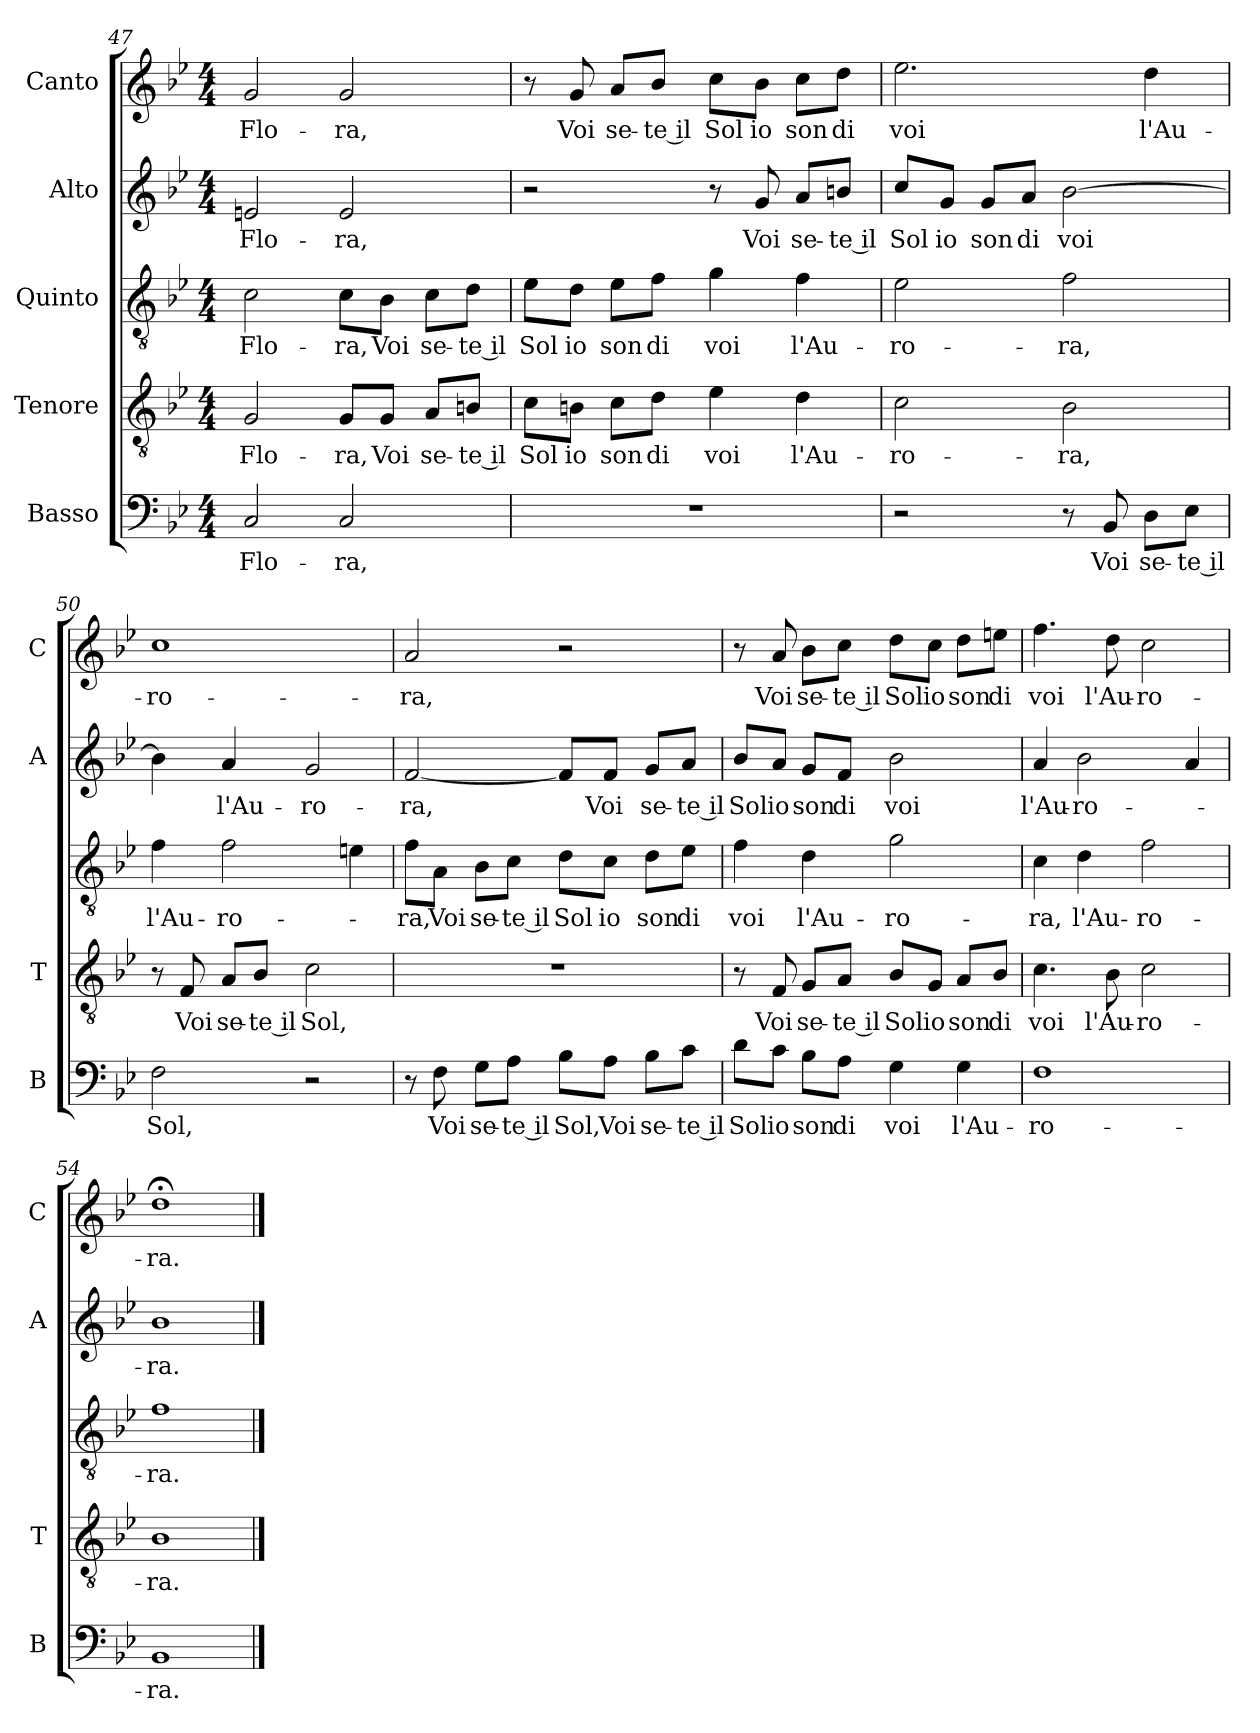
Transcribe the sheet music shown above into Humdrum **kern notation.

**kern	**text	**kern	**text	**kern	**text	**kern	**text	**kern	**text
*part5	*part5	*part4	*part4	*part3	*part3	*part2	*part2	*part1	*part1
*staff5	*staff5	*staff4	*staff4	*staff3	*staff3	*staff2	*staff2	*staff1	*staff1
*I"Basso	*	*I"Tenore	*	*I"Quinto	*	*I"Alto	*	*I"Canto	*
*I'B	*	*I'T	*	*	*	*I'A	*	*I'C	*
!!LO:LB:g=z
*clefF4	*	*clefGv2	*	*clefGv2	*	*clefG2	*	*clefG2	*
*k[b-e-]	*	*k[b-e-]	*	*k[b-e-]	*	*k[b-e-]	*	*k[b-e-]	*
*B-:	*	*B-:	*	*B-:	*	*B-:	*	*B-:	*
*M4/4	*	*M4/4	*	*M4/4	*	*M4/4	*	*M4/4	*
=47	=47	=47	=47	=47	=47	=47	=47	=47	=47
!	!LO:LY:b	!	!LO:LY:b	!	!LO:LY:b	!	!LO:LY:b	!	!LO:LY:b
2C/	Flo-	2G/	Flo-	2c\	-Flo-	2en/	Flo-	2g/	Flo-
!	!LO:LY:b	!	!LO:LY:b	!	!LO:LY:b	!	!LO:LY:b	!	!LO:LY:b
2C/	-ra,	8G/L	-ra,	8c\L	ra,	2e/	-ra,	2g/	-ra,
!	!	!	!LO:LY:b	!	!LO:LY:b	!	!	!	!
.	.	8G/J	Voi	8B-\J	Voi	.	.	.	.
!	!	!	!LO:LY:b	!	!LO:LY:b	!	!	!	!
.	.	8A/L	se-	8c\L	se-	.	.	.	.
!	!	!	!LO:LY:b	!	!LO:LY:b	!	!	!	!
.	.	8Bn/J	-te il	8d\J	-te il	.	.	.	.
=48	=48	=48	=48	=48	=48	=48	=48	=48	=48
!	!	!	!LO:LY:b	!	!LO:LY:b	!	!	!	!
1r	.	8c\L	Sol	8e-\L	Sol	2r	.	8r	.
!	!	!	!LO:LY:b	!	!LO:LY:b	!	!	!	!LO:LY:b
.	.	8Bn\J	io	8d\J	io	.	.	8g/	Voi
!	!	!	!LO:LY:b	!	!LO:LY:b	!	!	!	!LO:LY:b
.	.	8c\L	son	8e-\L	son	.	.	8a/L	se-
!	!	!	!LO:LY:b	!	!LO:LY:b	!	!	!	!LO:LY:b
.	.	8d\J	di	8f\J	di	.	.	8b-/J	-te il
!	!	!	!LO:LY:b	!	!LO:LY:b	!	!	!	!LO:LY:b
.	.	4e-\	voi	4g\	voi	8r	.	8cc\L	Sol
!	!	!	!	!	!	!	!LO:LY:b	!	!LO:LY:b
.	.	.	.	.	.	8g/	Voi	8b-\J	io
!	!	!	!LO:LY:b	!	!LO:LY:b	!	!LO:LY:b	!	!LO:LY:b
.	.	4d\	l'Au-	4f\	l'Au-	8a/L	se-	8cc\L	son
!	!	!	!	!	!	!	!LO:LY:b	!	!LO:LY:b
.	.	.	.	.	.	8bn/J	-te il	8dd\J	di
=49	=49	=49	=49	=49	=49	=49	=49	=49	=49
!	!	!	!LO:LY:b	!	!LO:LY:b	!	!LO:LY:b	!	!LO:LY:b
2r	.	2c\	-ro-	2e-\	-ro-	8cc/L	Sol	2.ee-\	voi
!	!	!	!	!	!	!	!LO:LY:b	!	!
.	.	.	.	.	.	8g/J	io	.	.
!	!	!	!	!	!	!	!LO:LY:b	!	!
.	.	.	.	.	.	8g/L	son	.	.
!	!	!	!	!	!	!	!LO:LY:b	!	!
.	.	.	.	.	.	8a/J	di	.	.
!	!	!	!LO:LY:b	!	!LO:LY:b	!	!LO:LY:b	!	!
8r	.	2B-\	-ra,	2f\	-ra,	[2b-\	voi	.	.
!	!LO:LY:b	!	!	!	!	!	!	!	!
8BB-/	Voi	.	.	.	.	.	.	.	.
!	!LO:LY:b	!	!	!	!	!	!	!	!LO:LY:b
8D\L	se-	.	.	.	.	.	.	4dd\	l'Au-
!	!LO:LY:b	!	!	!	!	!	!	!	!
8E-\J	-te il	.	.	.	.	.	.	.	.
=50	=50	=50	=50	=50	=50	=50	=50	=50	=50
!	!LO:LY:b	!	!	!	!LO:LY:b	!	!	!	!LO:LY:b
2F\	Sol,	8r	.	4f\	l'Au-	4b-\]	.	1cc	-ro-
!	!	!	!LO:LY:b	!	!	!	!	!	!
.	.	8F/	Voi	.	.	.	.	.	.
!	!	!	!LO:LY:b	!	!LO:LY:b	!	!LO:LY:b	!	!
.	.	8A/L	se-	2f\	-ro-	4a/	l'Au-	.	.
!	!	!	!LO:LY:b	!	!	!	!	!	!
.	.	8B-/J	-te il	.	.	.	.	.	.
!	!	!	!LO:LY:b	!	!	!	!LO:LY:b	!	!
2r	.	2c\	Sol,	.	.	2g/	-ro-	.	.
.	.	.	.	4en\	.	.	.	.	.
!!LO:LB:g=z
=51	=51	=51	=51	=51	=51	=51	=51	=51	=51
!	!	!	!	!	!LO:LY:b	!	!LO:LY:b	!	!LO:LY:b
8r	.	1r	.	8f\L	-ra,	[2f/	-ra,	2a/	-ra,
!	!LO:LY:b	!	!	!	!LO:LY:b	!	!	!	!
8F\	Voi	.	.	8A\J	Voi	.	.	.	.
!	!LO:LY:b	!	!	!	!LO:LY:b	!	!	!	!
8G\L	se-	.	.	8B-\L	se-	.	.	.	.
!	!LO:LY:b	!	!	!	!LO:LY:b	!	!	!	!
8A\J	-te il	.	.	8c\J	-te il	.	.	.	.
!	!LO:LY:b	!	!	!	!LO:LY:b	!	!	!	!
8B-\L	Sol,	.	.	8d\L	Sol	8f/L]	.	2r	.
!	!LO:LY:b	!	!	!	!LO:LY:b	!	!LO:LY:b	!	!
8A\J	Voi	.	.	8c\J	io	8f/J	Voi	.	.
!	!LO:LY:b	!	!	!	!LO:LY:b	!	!LO:LY:b	!	!
8B-\L	se-	.	.	8d\L	son	8g/L	se-	.	.
!	!LO:LY:b	!	!	!	!LO:LY:b	!	!LO:LY:b	!	!
8c\J	-te il	.	.	8e-\J	di	8a/J	-te il	.	.
=52	=52	=52	=52	=52	=52	=52	=52	=52	=52
!	!LO:LY:b	!	!	!	!LO:LY:b	!	!LO:LY:b	!	!
8d\L	Sol	8r	.	4f\	voi	8b-/L	Sol	8r	.
!	!LO:LY:b	!	!LO:LY:b	!	!	!	!LO:LY:b	!	!LO:LY:b
8c\J	io	8F/	Voi	.	.	8a/J	io	8a/	Voi
!	!LO:LY:b	!	!LO:LY:b	!	!LO:LY:b	!	!LO:LY:b	!	!LO:LY:b
8B-\L	son	8G/L	se-	4d\	l'Au-	8g/L	son	8b-\L	se-
!	!LO:LY:b	!	!LO:LY:b	!	!	!	!LO:LY:b	!	!LO:LY:b
8A\J	di	8A/J	-te il	.	.	8f/J	di	8cc\J	-te il
!	!LO:LY:b	!	!LO:LY:b	!	!LO:LY:b	!	!LO:LY:b	!	!LO:LY:b
4G\	voi	8B-/L	Sol	2g\	-ro-	2b-\	voi	8dd\L	Sol
!	!	!	!LO:LY:b	!	!	!	!	!	!LO:LY:b
.	.	8G/J	io	.	.	.	.	8cc\J	io
!	!LO:LY:b	!	!LO:LY:b	!	!	!	!	!	!LO:LY:b
4G\	l'Au-	8A/L	son	.	.	.	.	8dd\L	son
!	!	!	!LO:LY:b	!	!	!	!	!	!LO:LY:b
.	.	8B-/J	di	.	.	.	.	8een\J	di
=53	=53	=53	=53	=53	=53	=53	=53	=53	=53
!	!LO:LY:b	!	!LO:LY:b	!	!LO:LY:b	!	!LO:LY:b	!	!LO:LY:b
1F	-ro-	4.c\	voi	4c\	-ra,	4a/	l'Au-	4.ff\	voi
!	!	!	!	!	!LO:LY:b	!	!LO:LY:b	!	!
.	.	.	.	4d\	l'Au-	2b-\	-ro-	.	.
!	!	!	!LO:LY:b	!	!	!	!	!	!LO:LY:b
.	.	8B-\	l'Au-	.	.	.	.	8dd\	l'Au-
!	!	!	!LO:LY:b	!	!LO:LY:b	!	!	!	!LO:LY:b
.	.	2c\	-ro-	2f\	-ro-	.	.	2cc\	-ro-
.	.	.	.	.	.	4a/	.	.	.
=54	=54	=54	=54	=54	=54	=54	=54	=54	=54
!	!LO:LY:b	!	!LO:LY:b	!	!LO:LY:b	!	!LO:LY:b	!	!LO:LY:b
1BB-	-ra.	1B-	-ra.	1f	-ra.	1b-	-ra.	1dd;<	-ra.
==	==	==	==	==	==	==	==	==	==
*-	*-	*-	*-	*-	*-	*-	*-	*-	*-
